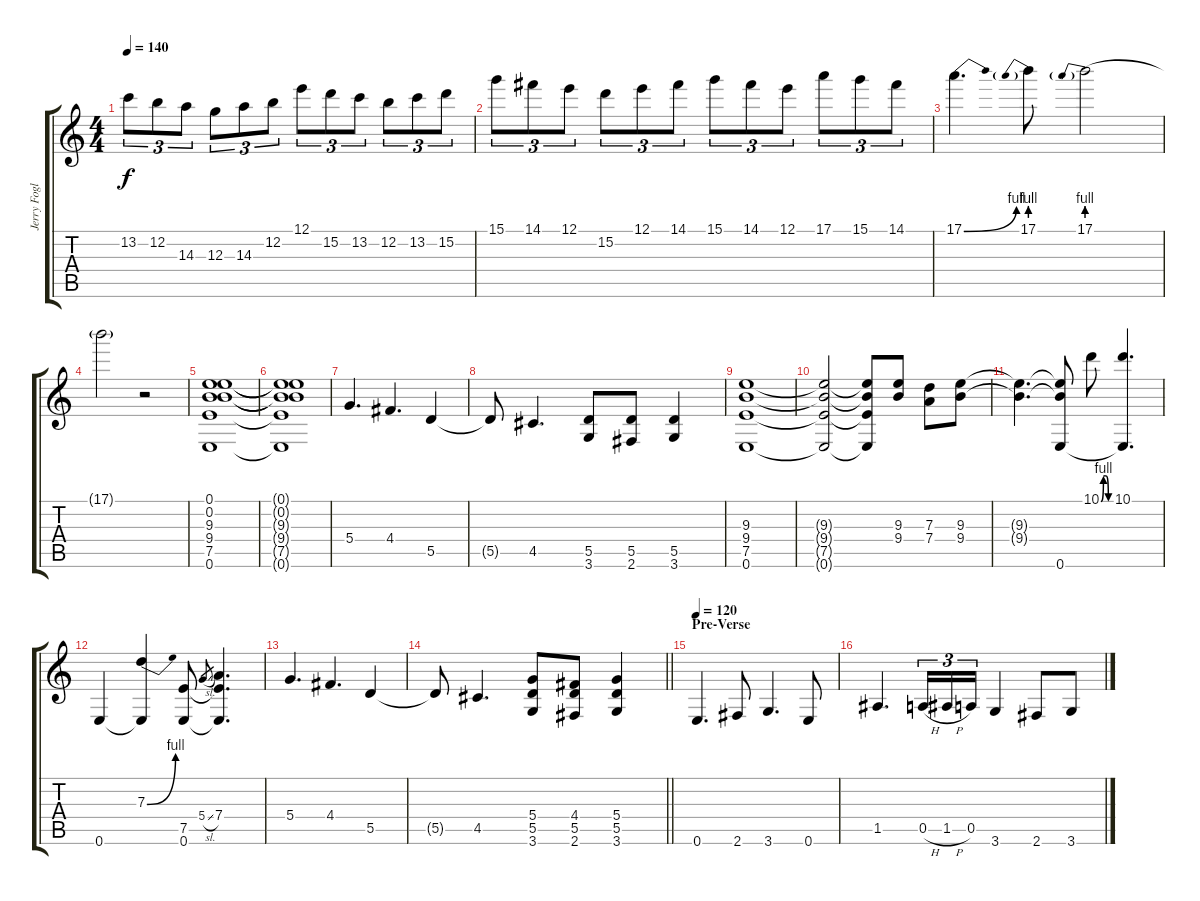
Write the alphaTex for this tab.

\track ("Jerry Fogle" "Jerry Fogl") {instrument distortionguitar}
\staff {score tabs}
\tuning (E4 B3 G3 D3 A2 E2) {hide}
\ts (4 4)
\tempo 140
\clef g2
\ks c
13.2.8{tu (3 2) dy f} 12.2.8{tu (3 2)} 14.3.8{tu (3 2)} 12.3.8{tu (3 2)} 14.3.8{tu (3 2)} 12.2.8{tu (3 2)} 12.1.8{tu (3 2)} 15.2.8{tu (3 2)} 13.2.8{tu (3 2)} 12.2.8{tu (3 2)} 13.2.8{tu (3 2)} 15.2.8{tu (3 2)} |
15.1.8{tu (3 2)} 14.1.8{tu (3 2)} 12.1.8{tu (3 2)} 15.2.8{tu (3 2)} 12.1.8{tu (3 2)} 14.1.8{tu (3 2)} 15.1.8{tu (3 2)} 14.1.8{tu (3 2)} 12.1.8{tu (3 2)} 17.1.8{tu (3 2)} 15.1.8{tu (3 2)} 14.1.8{tu (3 2)} |
17.1{be (bend 0 0 60 4)}.4{d} 17.1{be (prebend 0 4 60 4)}.8 17.1{be (prebend 0 4 60 4)}.2 |
17.1{t}.2 r.2 |
(0.1 0.2 9.3 9.4 7.5 0.6).1 |
(0.1{t} 0.2{t} 9.3{t} 9.4{t} 7.5{t} 0.6{t}).1 |
5.4.4{d} 4.4.4{d} 5.5.4 |
5.5{t}.8 4.5.4{d} (5.5 3.6).8 (5.5 2.6).8 (5.5 3.6).4 |
(9.3 9.4 7.5 0.6).1 |
(9.3{t} 9.4{t} 7.5{t} 0.6{t}).2 (9.3{t} 9.4{t} 7.5{t} 0.6{t}).8 (9.3 9.4).8 (7.3 7.4).8 (9.3 9.4).8 |
(9.3{t} 9.4{t}).4{d} (9.3{t} 9.4{t} 0.6).8 10.1{be (custom 0 0 15 4 30 4 45 0 60 0)}.8 (10.1 0.6{t}).4{d} |
0.6.4 (7.3{be (bend 0 0 60 4)} 0.6{t}).4 (7.5 0.6).8 5.4{sl}.8{gr} (7.4 7.5{t} 0.6{t}).4{d} |
5.4.4{d} 4.4.4{d} 5.5.4 |
\barLineRight lightlight
5.5{t}.8 4.5.4{d} (5.4 5.5 3.6).8 (4.4 5.5 2.6).8 (5.4 5.5 3.6).4 |
\section ("" "Pre-Verse")
\tempo 120
0.6.4{d} 2.6.8 3.6.4{d} 0.6.8 |
1.5.4{d} 0.5{h}.16{tu (3 2)} 1.5{h}.16{tu (3 2)} 0.5.16{tu (3 2)} 3.6.4 2.6.8 3.6.8
